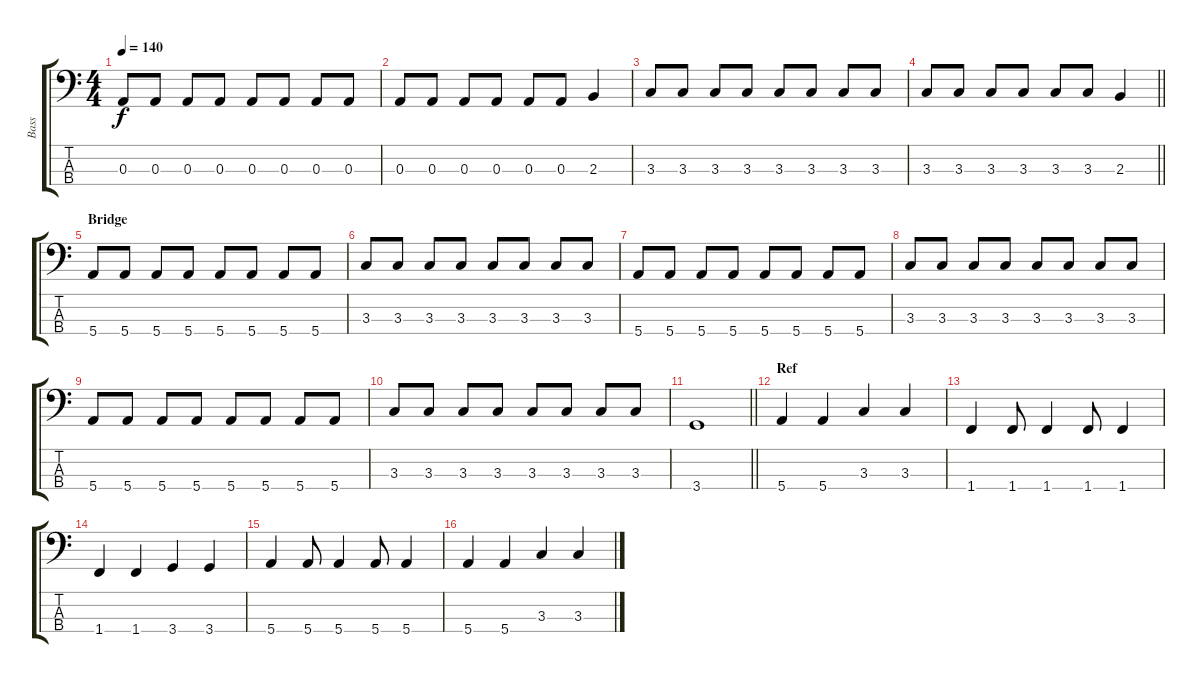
\track ("Bass" "Bass") {instrument electricbassfinger}
\staff {score tabs}
\tuning (G2 D2 A1 E1) {hide}
\ts (4 4)
\tempo 140
\clef f4
\ks c
0.3.8{dy f} 0.3.8 0.3.8 0.3.8 0.3.8 0.3.8 0.3.8 0.3.8 |
0.3.8 0.3.8 0.3.8 0.3.8 0.3.8 0.3.8 2.3.4 |
3.3.8 3.3.8 3.3.8 3.3.8 3.3.8 3.3.8 3.3.8 3.3.8 |
\barLineRight lightlight
3.3.8 3.3.8 3.3.8 3.3.8 3.3.8 3.3.8 2.3.4 |
\section ("" "Bridge")
5.4.8 5.4.8 5.4.8 5.4.8 5.4.8 5.4.8 5.4.8 5.4.8 |
3.3.8 3.3.8 3.3.8 3.3.8 3.3.8 3.3.8 3.3.8 3.3.8 |
5.4.8 5.4.8 5.4.8 5.4.8 5.4.8 5.4.8 5.4.8 5.4.8 |
3.3.8 3.3.8 3.3.8 3.3.8 3.3.8 3.3.8 3.3.8 3.3.8 |
5.4.8 5.4.8 5.4.8 5.4.8 5.4.8 5.4.8 5.4.8 5.4.8 |
3.3.8 3.3.8 3.3.8 3.3.8 3.3.8 3.3.8 3.3.8 3.3.8 |
\barLineRight lightlight
3.4.1 |
\section ("" "Ref")
5.4.4 5.4.4 3.3.4 3.3.4 |
1.4.4 1.4.8 1.4.4 1.4.8 1.4.4 |
1.4.4 1.4.4 3.4.4 3.4.4 |
5.4.4 5.4.8 5.4.4 5.4.8 5.4.4 |
5.4.4 5.4.4 3.3.4 3.3.4
